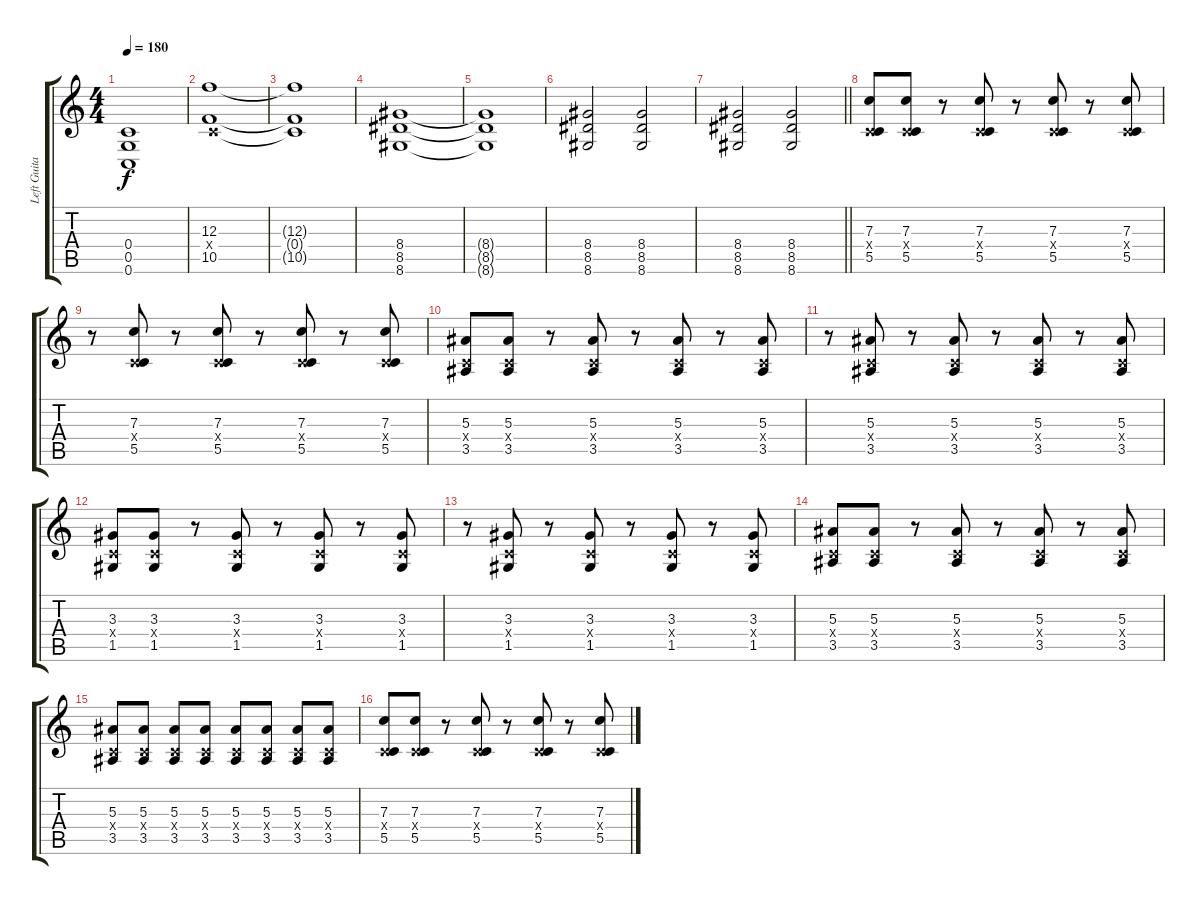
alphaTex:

\track ("Left Guitar" "Left Guita") {instrument distortionguitar}
\staff {score tabs}
\tuning (D4 A3 F3 C3 G2 C2) {hide}
\ts (4 4)
\tempo 180
\clef g2
\ks c
(0.4{t} 0.5{t} 0.6{t}).1{dy f} |
(12.3 0.4{x} 10.5).1 |
(12.3{t} 0.4{t} 10.5{t}).1 |
(8.4 8.5 8.6).1 |
(8.4{t} 8.5{t} 8.6{t}).1 |
(8.4 8.5 8.6).2 (8.4 8.5 8.6).2 |
\barLineRight lightlight
(8.4 8.5 8.6).2 (8.4 8.5 8.6).2 |
\section ("" "")
(7.3 0.4{x} 5.5).8 (7.3 0.4{x} 5.5).8 r.8 (7.3 0.4{x} 5.5).8 r.8 (7.3 0.4{x} 5.5).8 r.8 (7.3 0.4{x} 5.5).8 |
r.8 (7.3 0.4{x} 5.5).8 r.8 (7.3 0.4{x} 5.5).8 r.8 (7.3 0.4{x} 5.5).8 r.8 (7.3 0.4{x} 5.5).8 |
(5.3 0.4{x} 3.5).8 (5.3 0.4{x} 3.5).8 r.8 (5.3 0.4{x} 3.5).8 r.8 (5.3 0.4{x} 3.5).8 r.8 (5.3 0.4{x} 3.5).8 |
r.8 (5.3 0.4{x} 3.5).8 r.8 (5.3 0.4{x} 3.5).8 r.8 (5.3 0.4{x} 3.5).8 r.8 (5.3 0.4{x} 3.5).8 |
(3.3 0.4{x} 1.5).8 (3.3 0.4{x} 1.5).8 r.8 (3.3 0.4{x} 1.5).8 r.8 (3.3 0.4{x} 1.5).8 r.8 (3.3 0.4{x} 1.5).8 |
r.8 (3.3 0.4{x} 1.5).8 r.8 (3.3 0.4{x} 1.5).8 r.8 (3.3 0.4{x} 1.5).8 r.8 (3.3 0.4{x} 1.5).8 |
(5.3 0.4{x} 3.5).8 (5.3 0.4{x} 3.5).8 r.8 (5.3 0.4{x} 3.5).8 r.8 (5.3 0.4{x} 3.5).8 r.8 (5.3 0.4{x} 3.5).8 |
(5.3 0.4{x} 3.5).8 (5.3 0.4{x} 3.5).8 (5.3 0.4{x} 3.5).8 (5.3 0.4{x} 3.5).8 (5.3 0.4{x} 3.5).8 (5.3 0.4{x} 3.5).8 (5.3 0.4{x} 3.5).8 (5.3 0.4{x} 3.5).8 |
(7.3 0.4{x} 5.5).8 (7.3 0.4{x} 5.5).8 r.8 (7.3 0.4{x} 5.5).8 r.8 (7.3 0.4{x} 5.5).8 r.8 (7.3 0.4{x} 5.5).8
